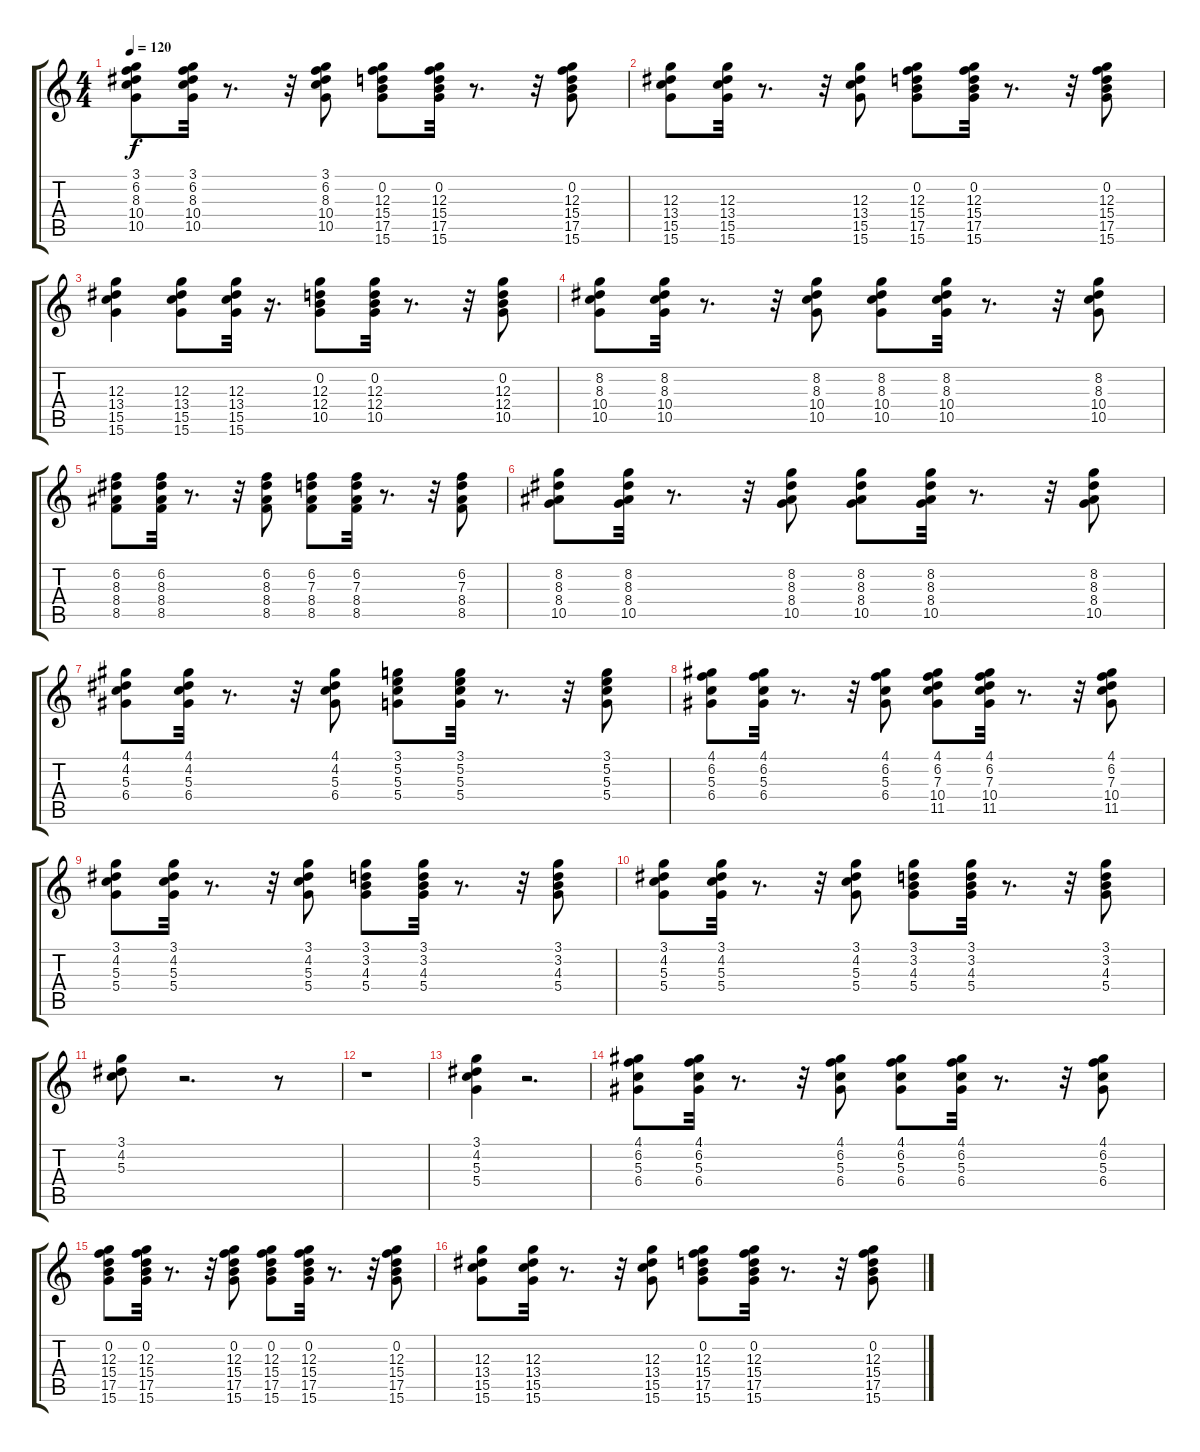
\track "" {instrument acousticguitarsteel}
\staff {score tabs}
\tuning (E4 B3 G3 D3 A2 E2) {hide}
\ts (4 4)
\tempo 120
\clef g2
\ks c
(3.1 6.2 8.3 10.4 10.5).8{dy f} (3.1 6.2 8.3 10.4 10.5).32 r.8{d} r.32 (3.1 6.2 8.3 10.4 10.5).8 (0.2 12.3 15.4 17.5 15.6).8 (0.2 12.3 15.4 17.5 15.6).32 r.8{d} r.32 (0.2 12.3 15.4 17.5 15.6).8 |
(12.3 13.4 15.5 15.6).8 (12.3 13.4 15.5 15.6).32 r.8{d} r.32 (12.3 13.4 15.5 15.6).8 (0.2 12.3 15.4 17.5 15.6).8 (0.2 12.3 15.4 17.5 15.6).32 r.8{d} r.32 (0.2 12.3 15.4 17.5 15.6).8 |
(12.3 13.4 15.5 15.6).4 (12.3 13.4 15.5 15.6).8 (12.3 13.4 15.5 15.6).32 r.16{d} (0.2 12.3 12.4 10.5).8 (0.2 12.3 12.4 10.5).32 r.8{d} r.32 (0.2 12.3 12.4 10.5).8 |
(8.2 8.3 10.4 10.5).8 (8.2 8.3 10.4 10.5).32 r.8{d} r.32 (8.2 8.3 10.4 10.5).8 (8.2 8.3 10.4 10.5).8 (8.2 8.3 10.4 10.5).32 r.8{d} r.32 (8.2 8.3 10.4 10.5).8 |
(6.2 8.3 8.4 8.5).8 (6.2 8.3 8.4 8.5).32 r.8{d} r.32 (6.2 8.3 8.4 8.5).8 (6.2 7.3 8.4 8.5).8 (6.2 7.3 8.4 8.5).32 r.8{d} r.32 (6.2 7.3 8.4 8.5).8 |
(8.2 8.3 8.4 10.5).8 (8.2 8.3 8.4 10.5).32 r.8{d} r.32 (8.2 8.3 8.4 10.5).8 (8.2 8.3 8.4 10.5).8 (8.2 8.3 8.4 10.5).32 r.8{d} r.32 (8.2 8.3 8.4 10.5).8 |
(4.1 4.2 5.3 6.4).8 (4.1 4.2 5.3 6.4).32 r.8{d} r.32 (4.1 4.2 5.3 6.4).8 (3.1 5.2 5.3 5.4).8 (3.1 5.2 5.3 5.4).32 r.8{d} r.32 (3.1 5.2 5.3 5.4).8 |
(4.1 6.2 5.3 6.4).8 (4.1 6.2 5.3 6.4).32 r.8{d} r.32 (4.1 6.2 5.3 6.4).8 (4.1 6.2 7.3 10.4 11.5).8 (4.1 6.2 7.3 10.4 11.5).32 r.8{d} r.32 (4.1 6.2 7.3 10.4 11.5).8 |
(3.1 4.2 5.3 5.4).8 (3.1 4.2 5.3 5.4).32 r.8{d} r.32 (3.1 4.2 5.3 5.4).8 (3.1 3.2 4.3 5.4).8 (3.1 3.2 4.3 5.4).32 r.8{d} r.32 (3.1 3.2 4.3 5.4).8 |
(3.1 4.2 5.3 5.4).8 (3.1 4.2 5.3 5.4).32 r.8{d} r.32 (3.1 4.2 5.3 5.4).8 (3.1 3.2 4.3 5.4).8 (3.1 3.2 4.3 5.4).32 r.8{d} r.32 (3.1 3.2 4.3 5.4).8 |
(3.1 4.2 5.3).8 r.2{d} r.8 |
r.1 |
(3.1 4.2 5.3 5.4).4 r.2{d} |
(4.1 6.2 5.3 6.4).8 (4.1 6.2 5.3 6.4).32 r.8{d} r.32 (4.1 6.2 5.3 6.4).8 (4.1 6.2 5.3 6.4).8 (4.1 6.2 5.3 6.4).32 r.8{d} r.32 (4.1 6.2 5.3 6.4).8 |
(0.2 12.3 15.4 17.5 15.6).8 (0.2 12.3 15.4 17.5 15.6).32 r.8{d} r.32 (0.2 12.3 15.4 17.5 15.6).8 (0.2 12.3 15.4 17.5 15.6).8 (0.2 12.3 15.4 17.5 15.6).32 r.8{d} r.32 (0.2 12.3 15.4 17.5 15.6).8 |
(12.3 13.4 15.5 15.6).8 (12.3 13.4 15.5 15.6).32 r.8{d} r.32 (12.3 13.4 15.5 15.6).8 (0.2 12.3 15.4 17.5 15.6).8 (0.2 12.3 15.4 17.5 15.6).32 r.8{d} r.32 (0.2 12.3 15.4 17.5 15.6).8
